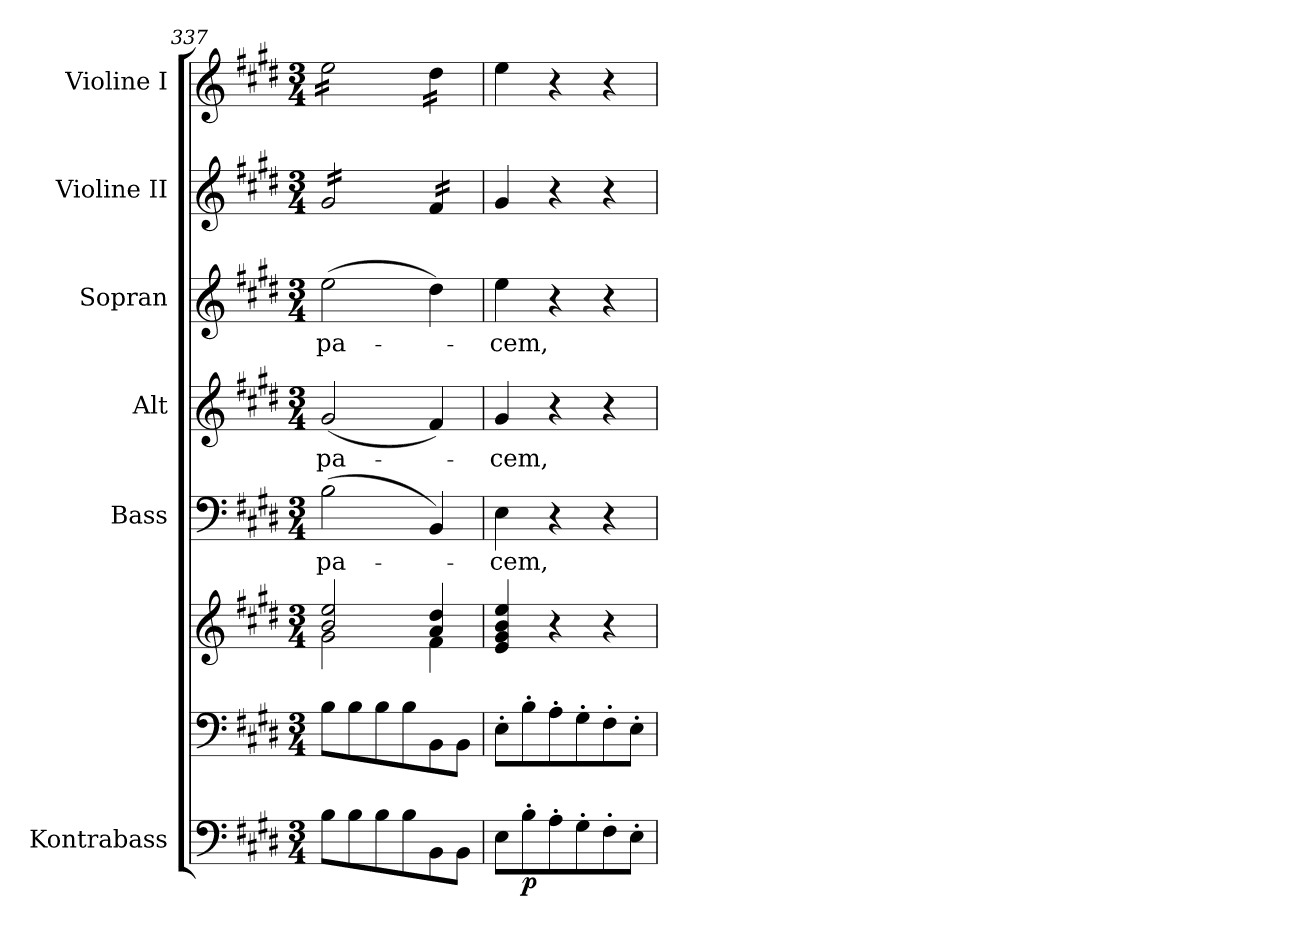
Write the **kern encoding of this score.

**kern	**dynam	**kern	**kern	**kern	**text	**kern	**text	**kern	**text	**kern	**kern
*part7	*part7	*part6	*part6	*part5	*part5	*part4	*part4	*part3	*part3	*part2	*part1
*staff8	*staff8	*staff7	*staff6	*staff5	*staff5	*staff4	*staff4	*staff3	*staff3	*staff2	*staff1
*I"Kontrabass	*	*	*	*I"Bass	*	*I"Alt	*	*I"Sopran	*	*I"Violine II	*I"Violine I
*I'Kb.	*	*	*	*I'B.	*	*I'A.	*	*I'S.	*	*I'Vl. II	*I'Vl. I
*clefF4	*	*clefF4	*clefG2	*clefF4	*	*clefG2	*	*clefG2	*	*clefG2	*clefG2
*ITrd7c12	*	*	*	*	*	*	*	*	*	*	*
*k[f#c#g#d#]	*	*k[f#c#g#d#]	*k[f#c#g#d#]	*k[f#c#g#d#]	*	*k[f#c#g#d#]	*	*k[f#c#g#d#]	*	*k[f#c#g#d#]	*k[f#c#g#d#]
*E:	*	*E:	*E:	*E:	*	*E:	*	*E:	*	*E:	*E:
*M3/4	*	*M3/4	*M3/4	*M3/4	*	*M3/4	*	*M3/4	*	*M3/4	*M3/4
=337	=337	=337	=337	=337	=337	=337	=337	=337	=337	=337	=337
*	*	*	*^	*	*	*	*	*	*	*	*
!	!	!	!	!	!	!LO:LY:b	!	!LO:LY:b	!	!LO:LY:b	!	!
*	*	*	*	*	*	*	*	*	*	*	*tremolo	*
*	*	*	*	*	*	*	*	*	*	*	*	*tremolo
8BB\L	.	8B\L	2b/ 2ee/	2g#\	(>2B\	pa-	(<2g#/	pa-	(>2ee\	pa-	16g#/LL	16ee\LL
.	.	.	.	.	.	.	.	.	.	.	16g#/	16ee\
8BB\	.	8B\	.	.	.	.	.	.	.	.	16g#/	16ee\
.	.	.	.	.	.	.	.	.	.	.	16g#/	16ee\
8BB\	.	8B\	.	.	.	.	.	.	.	.	16g#/	16ee\
.	.	.	.	.	.	.	.	.	.	.	16g#/	16ee\
8BB\	.	8B\	.	.	.	.	.	.	.	.	16g#/	16ee\
.	.	.	.	.	.	.	.	.	.	.	16g#/JJ	16ee\JJ
8BBB\	.	8BB\	4a/ 4dd#/	4f#\	4BB/)	.	4f#/)	.	4dd#\)	.	16f#/LL	16dd#\LL
.	.	.	.	.	.	.	.	.	.	.	16f#/	16dd#\
8BBB\J	.	8BB\J	.	.	.	.	.	.	.	.	16f#/	16dd#\
.	.	.	.	.	.	.	.	.	.	.	16f#/JJ	16dd#\JJ
*	*	*	*	*	*	*	*	*	*	*	*	*Xtremolo
*	*	*	*	*	*	*	*	*	*	*	*Xtremolo	*
*	*	*	*v	*v	*	*	*	*	*	*	*	*
!!LO:PB:g=z
=338	=338	=338	=338	=338	=338	=338	=338	=338	=338	=338	=338
!	!	!	!	!	!LO:LY:b	!	!LO:LY:b	!	!LO:LY:b	!	!
8EE\L	.	8E'>\L	4e/ 4g#/ 4b/ 4ee/	4E\	-cem,	4g#/	-cem,	4ee\	-cem,	4g#/	4ee\
!	!LO:DY:b	!	!	!	!	!	!	!	!	!	!
8BB'>\	p	8B'>\	.	.	.	.	.	.	.	.	.
8AA'>\	.	8A'>\	4r	4r	.	4r	.	4r	.	4r	4r
8GG#'>\	.	8G#'>\	.	.	.	.	.	.	.	.	.
8FF#'>\	.	8F#'>\	4r	4r	.	4r	.	4r	.	4r	4r
8EE'>\J	.	8E'>\J	.	.	.	.	.	.	.	.	.
=	=	=	=	=	=	=	=	=	=	=	=
*-	*-	*-	*-	*-	*-	*-	*-	*-	*-	*-	*-
